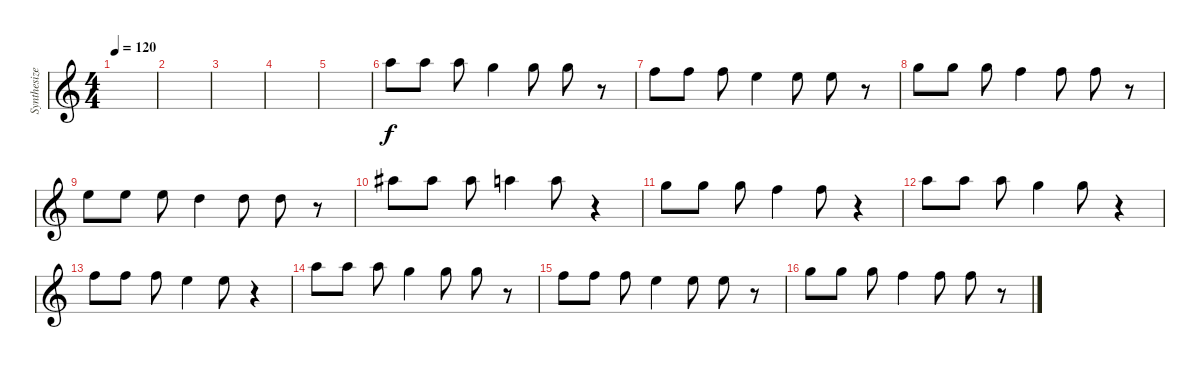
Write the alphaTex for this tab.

\track ("Synthesizer" "Synthesize") {instrument pad2warm}
\staff {score}
\tuning (E4 B3 G3 D3 A2 E2 B1) {hide}
\ts (4 4)
\tempo 120
\clef g2
\ks c
|
|
|
|
|
17.1.8{dy f} 17.1.8 17.1.8 15.1.4 15.1.8 15.1.8 r.8 |
13.1.8 13.1.8 13.1.8 12.1.4 12.1.8 12.1.8 r.8 |
15.1.8 15.1.8 15.1.8 13.1.4 13.1.8 13.1.8 r.8 |
12.1.8 12.1.8 12.1.8 10.1.4 10.1.8 10.1.8 r.8 |
18.1.8 18.1.8 18.1.8 17.1.4 17.1.8 r.4 |
15.1.8 15.1.8 15.1.8 13.1.4 13.1.8 r.4 |
17.1.8 17.1.8 17.1.8 15.1.4 15.1.8 r.4 |
13.1.8 13.1.8 13.1.8 12.1.4 12.1.8 r.4 |
17.1.8 17.1.8 17.1.8 15.1.4 15.1.8 15.1.8 r.8 |
13.1.8 13.1.8 13.1.8 12.1.4 12.1.8 12.1.8 r.8 |
15.1.8 15.1.8 15.1.8 13.1.4 13.1.8 13.1.8 r.8
